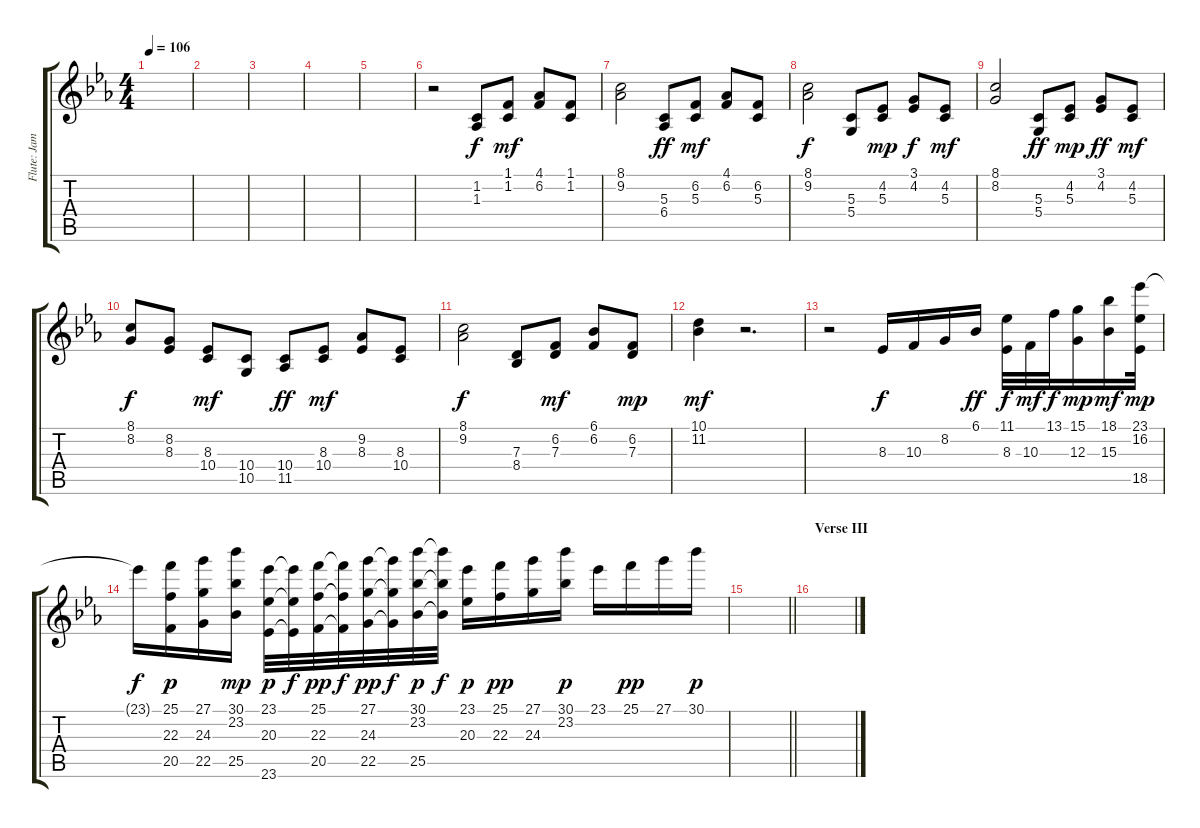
\track ("Flute: James" "Flute: Jam") {instrument flute}
\staff {score tabs}
\tuning (E4 B3 G3 D3 A2 E2) {hide}
\ts (4 4)
\tempo 106
\clef g2
\ks eb
|
|
|
|
|
r.2 (1.2 1.3).8 (1.1 1.2).8{dy mf} (4.1 6.2).8 (1.1 1.2).8 |
(8.1 9.2).2 (5.3 6.4).8{dy ff} (6.2 5.3).8{dy mf} (4.1 6.2).8 (6.2 5.3).8 |
(8.1 9.2).2{dy f} (5.3 5.4).8 (4.2 5.3).8{dy mp} (3.1 4.2).8{dy f} (4.2 5.3).8{dy mf} |
(8.1 8.2).2 (5.3 5.4).8{dy ff} (4.2 5.3).8{dy mp} (3.1 4.2).8{dy ff} (4.2 5.3).8{dy mf} |
(8.1 8.2).8{dy f} (8.2 8.3).8 (8.3 10.4).8{dy mf} (10.4 10.5).8 (10.4 11.5).8{dy ff} (8.3 10.4).8{dy mf} (9.2 8.3).8 (8.3 10.4).8 |
(8.1 9.2).2{dy f} (7.3 8.4).8 (6.2 7.3).8{dy mf} (6.1 6.2).8 (6.2 7.3).8{dy mp} |
(10.1 11.2).4{dy mf} r.2{d} |
r.2 8.3.16{dy f} 10.3.16 8.2.16 6.1.16{dy ff} (11.1 8.3).32{dy f} 10.3.32{dy mf} 13.1.32{dy f} (15.1 12.3).16{dy mp} (18.1 15.3).16{dy mf} (23.1 16.2 18.5).32{dy mp} |
23.1{t}.16{dy f} (25.1 22.3 20.5).16{dy p} (27.1 24.3 22.5).16 (30.1 23.2 25.5).16{dy mp} (23.1 20.3 23.6).32{dy p} (23.1{t} 20.3{t} 23.6{t}).32{dy f} (25.1 22.3 20.5).32{dy pp} (25.1{t} 22.3{t} 20.5{t}).32{dy f} (27.1 24.3 22.5).32{dy pp} (27.1{t} 24.3{t} 22.5{t}).32{dy f} (30.1 23.2 25.5).32{dy p} (30.1{t} 23.2{t} 25.5{t}).32{dy f} (23.1 20.3).16{dy p} (25.1 22.3).16{dy pp} (27.1 24.3).16 (30.1 23.2).16{dy p} 23.1.16 25.1.16{dy pp} 27.1.16 30.1.16{dy p} |
\barLineRight lightlight
|
\section ("" "Verse III")
